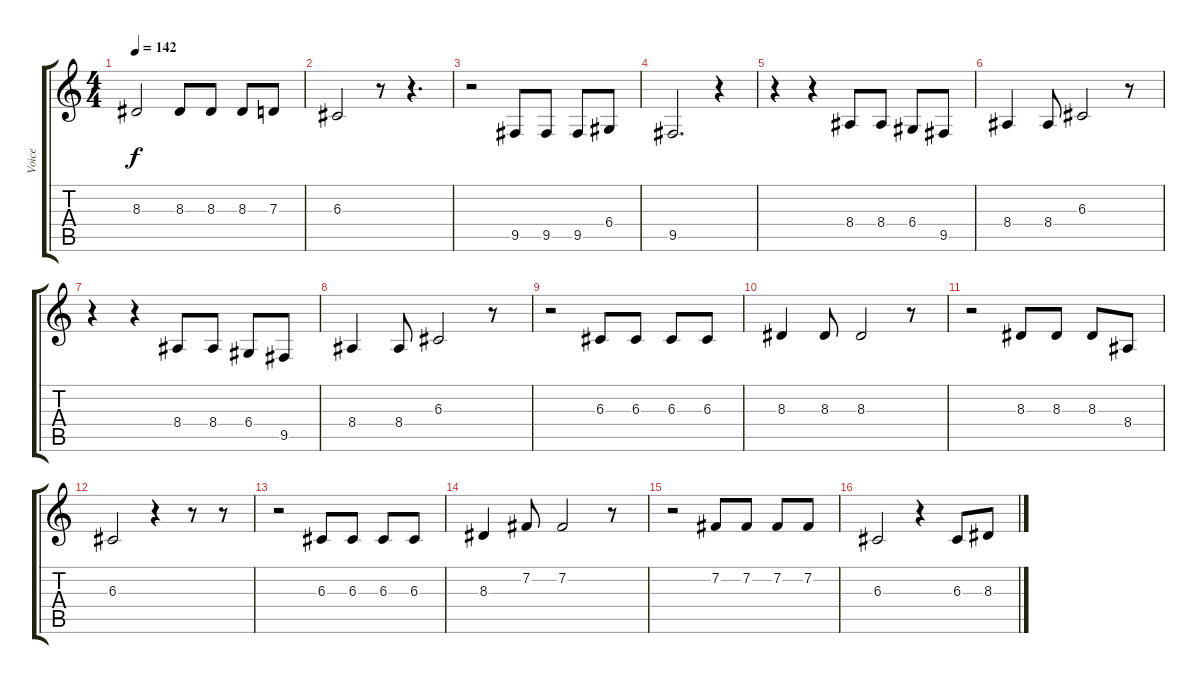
\track ("Voice" "Voice") {instrument trumpet}
\staff {score tabs}
\tuning (E4 B3 G3 D3 A2 E2) {hide}
\ts (4 4)
\tempo 142
\clef g2
\ks c
8.3{t}.2{dy f} 8.3.8 8.3.8 8.3.8 7.3.8 |
6.3.2 r.8 r.4{d} |
r.2 9.5.8 9.5.8 9.5.8 6.4.8 |
9.5.2{d} r.4 |
r.4 r.4 8.4.8 8.4.8 6.4.8 9.5.8 |
8.4.4 8.4.8 6.3.2 r.8 |
r.4 r.4 8.4.8 8.4.8 6.4.8 9.5.8 |
8.4.4 8.4.8 6.3.2 r.8 |
r.2 6.3.8 6.3.8 6.3.8 6.3.8 |
8.3.4 8.3.8 8.3.2 r.8 |
r.2 8.3.8 8.3.8 8.3.8 8.4.8 |
6.3.2 r.4 r.8 r.8 |
r.2 6.3.8 6.3.8 6.3.8 6.3.8 |
8.3.4 7.2.8 7.2.2 r.8 |
r.2 7.2.8 7.2.8 7.2.8 7.2.8 |
6.3.2 r.4 6.3.8 8.3.8
